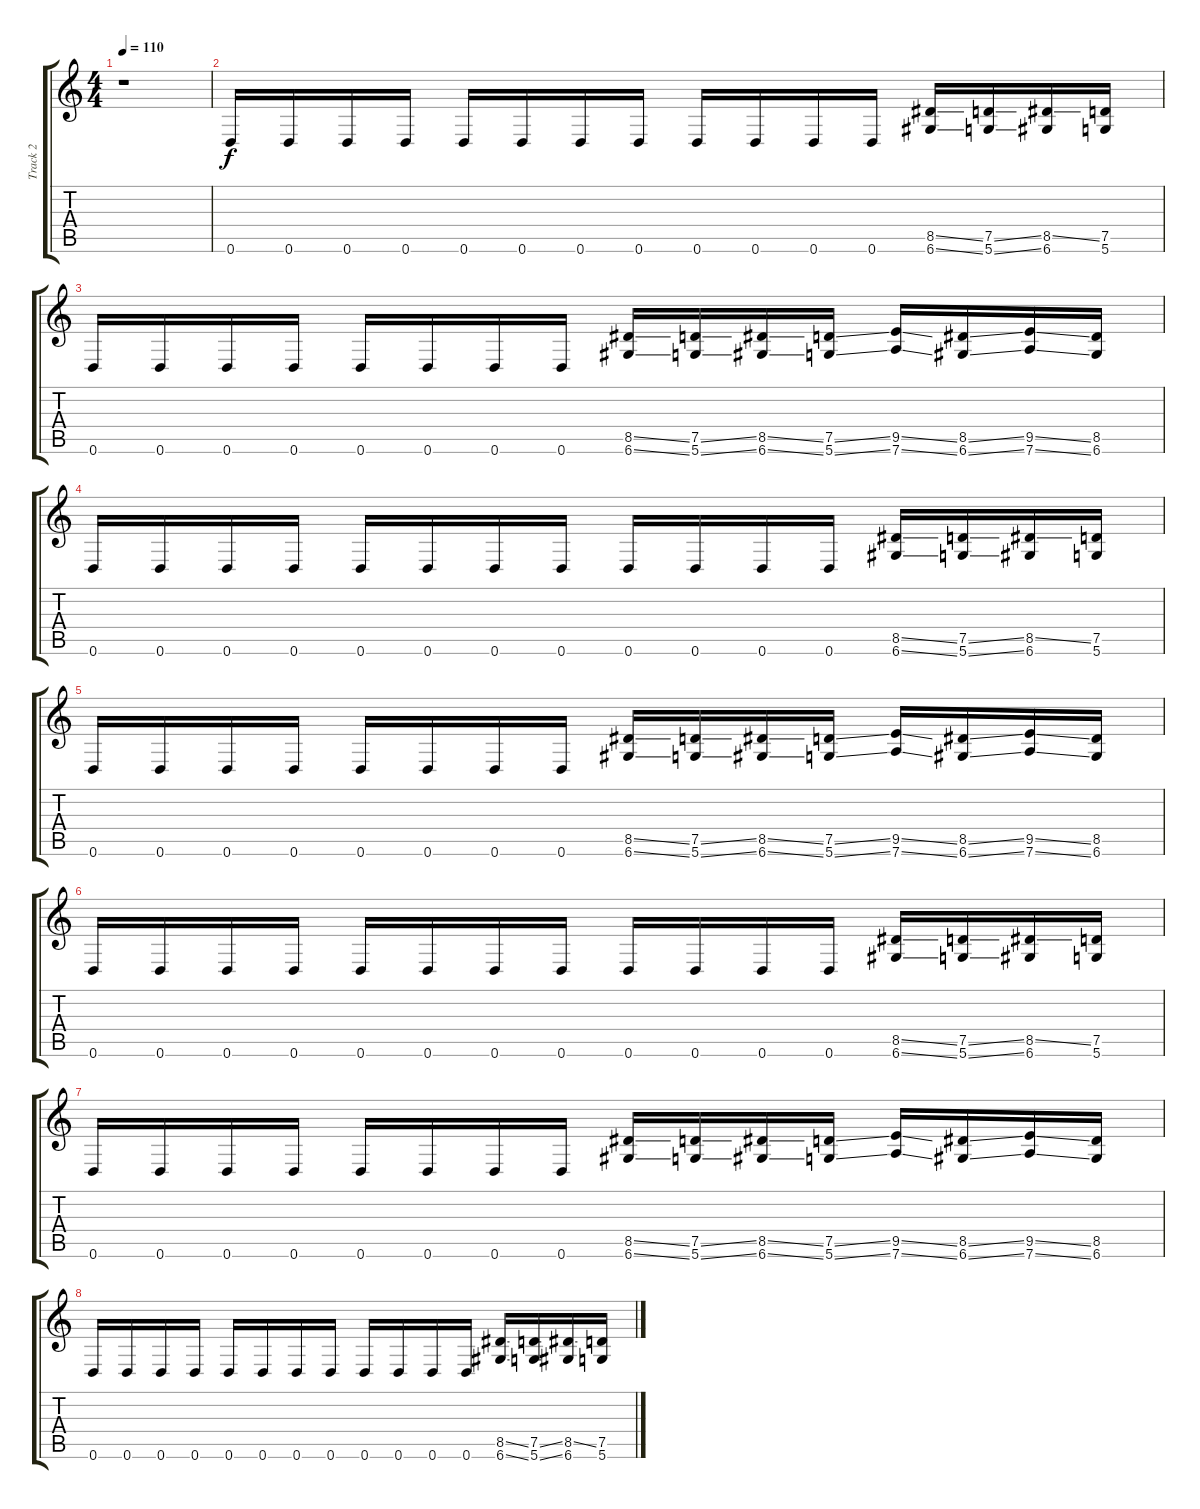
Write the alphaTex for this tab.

\track ("Track 2" "Track 2") {instrument distortionguitar}
\staff {score tabs}
\tuning (D4 A3 F3 C3 G2 D2) {hide}
\ts (4 4)
\tempo 110
\clef g2
\ks c
r.1{dy f} |
0.6.16 0.6.16 0.6.16 0.6.16 0.6.16 0.6.16 0.6.16 0.6.16 0.6.16 0.6.16 0.6.16 0.6.16 (8.5{ss} 6.6{ss}).16 (7.5{ss} 5.6{ss}).16 (8.5{ss} 6.6).16 (7.5 5.6).16 |
0.6.16 0.6.16 0.6.16 0.6.16 0.6.16 0.6.16 0.6.16 0.6.16 (8.5{ss} 6.6{ss}).16 (7.5{ss} 5.6{ss}).16 (8.5{ss} 6.6{ss}).16 (7.5{ss} 5.6{ss}).16 (9.5{ss} 7.6{ss}).16 (8.5{ss} 6.6{ss}).16 (9.5{ss} 7.6{ss}).16 (8.5 6.6).16 |
0.6.16 0.6.16 0.6.16 0.6.16 0.6.16 0.6.16 0.6.16 0.6.16 0.6.16 0.6.16 0.6.16 0.6.16 (8.5{ss} 6.6{ss}).16 (7.5{ss} 5.6{ss}).16 (8.5{ss} 6.6).16 (7.5 5.6).16 |
0.6.16 0.6.16 0.6.16 0.6.16 0.6.16 0.6.16 0.6.16 0.6.16 (8.5{ss} 6.6{ss}).16 (7.5{ss} 5.6{ss}).16 (8.5{ss} 6.6{ss}).16 (7.5{ss} 5.6{ss}).16 (9.5{ss} 7.6{ss}).16 (8.5{ss} 6.6{ss}).16 (9.5{ss} 7.6{ss}).16 (8.5 6.6).16 |
0.6.16 0.6.16 0.6.16 0.6.16 0.6.16 0.6.16 0.6.16 0.6.16 0.6.16 0.6.16 0.6.16 0.6.16 (8.5{ss} 6.6{ss}).16 (7.5{ss} 5.6{ss}).16 (8.5{ss} 6.6).16 (7.5 5.6).16 |
0.6.16 0.6.16 0.6.16 0.6.16 0.6.16 0.6.16 0.6.16 0.6.16 (8.5{ss} 6.6{ss}).16 (7.5{ss} 5.6{ss}).16 (8.5{ss} 6.6{ss}).16 (7.5{ss} 5.6{ss}).16 (9.5{ss} 7.6{ss}).16 (8.5{ss} 6.6{ss}).16 (9.5{ss} 7.6{ss}).16 (8.5 6.6).16 |
0.6.16 0.6.16 0.6.16 0.6.16 0.6.16 0.6.16 0.6.16 0.6.16 0.6.16 0.6.16 0.6.16 0.6.16 (8.5{ss} 6.6{ss}).16 (7.5{ss} 5.6{ss}).16 (8.5{ss} 6.6).16 (7.5 5.6).16
